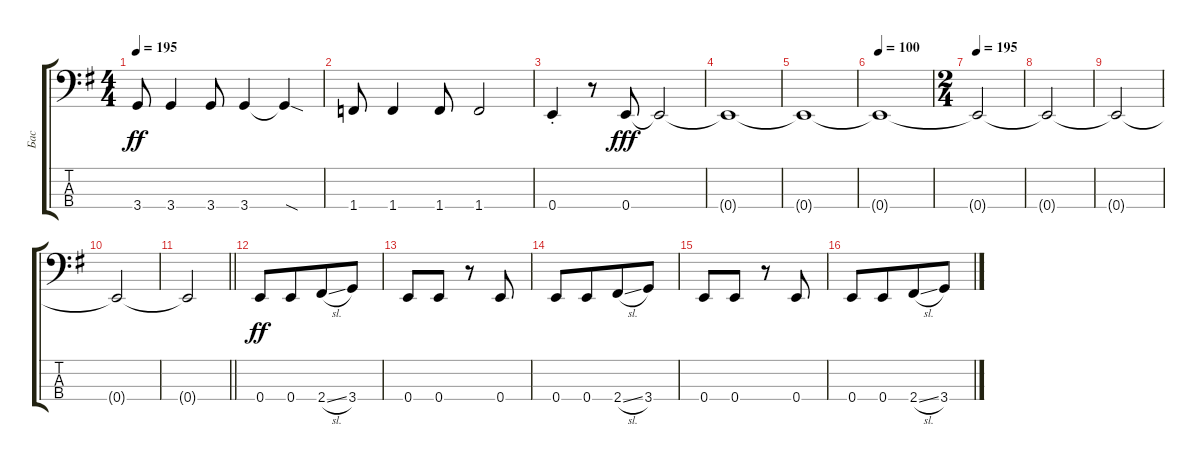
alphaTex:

\track ("Бас" "Бас") {instrument electricbassfinger}
\staff {score tabs}
\tuning (G2 D2 A1 E1) {hide}
\ts (4 4)
\tempo 195
\clef f4
\ks eminor
3.4.8{dy ff} 3.4.4 3.4.8 3.4.4 3.4{sod t}.4 |
1.4.8 1.4.4 1.4.8 1.4.2 |
0.4{st}.4 r.8 0.4.8{dy fff} 0.4{t}.2 |
0.4{t}.1 |
0.4{t}.1 |
\tempo 100
0.4{t}.1 |
\ts (2 4)
\tempo 195
0.4{t}.2 |
0.4{t}.2 |
0.4{t}.2 |
0.4{t}.2 |
\barLineRight lightlight
0.4{t}.2 |
\section ("" "")
0.4.8{dy ff} 0.4.8{beam merge} 2.4{sl}.8 3.4.8 |
0.4.8 0.4.8 r.8 0.4.8 |
0.4.8 0.4.8{beam merge} 2.4{sl}.8 3.4.8 |
0.4.8 0.4.8 r.8 0.4.8 |
0.4.8 0.4.8{beam merge} 2.4{sl}.8 3.4.8
